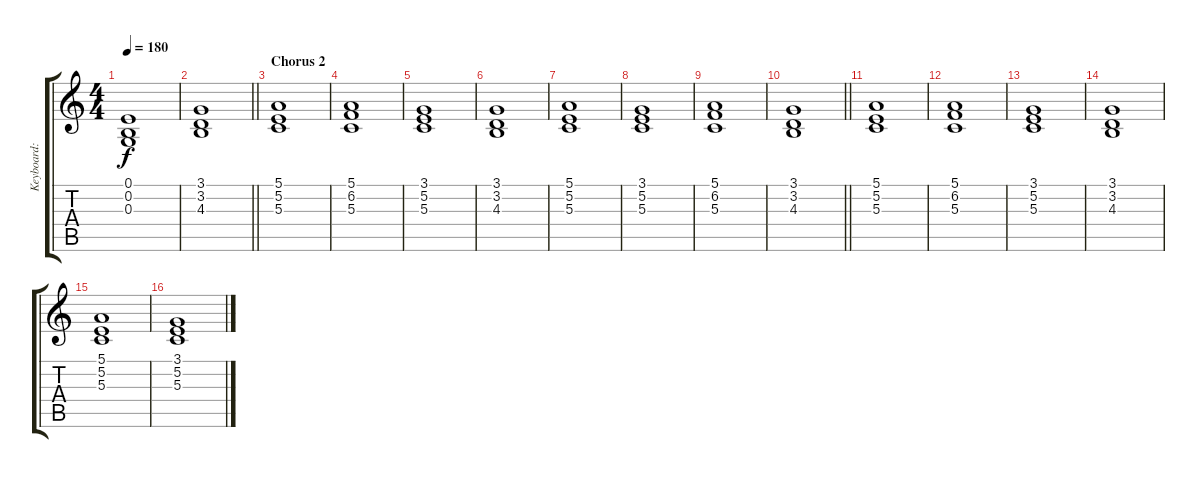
\track ("Keyboard: Juha Mäenpää" "Keyboard: ") {instrument stringensemble1}
\staff {score tabs}
\tuning (E4 B3 G3 D3 A2 E2) {hide}
\ts (4 4)
\tempo 180
\clef g2
\ks aminor
(0.1 0.2 0.3).1{dy f} |
\barLineRight lightlight
(3.1 3.2 4.3).1 |
\section ("" "Chorus 2")
(5.1 5.2 5.3).1 |
(5.1 6.2 5.3).1 |
(3.1 5.2 5.3).1 |
(3.1 3.2 4.3).1 |
(5.1 5.2 5.3).1 |
(3.1 5.2 5.3).1 |
(5.1 6.2 5.3).1 |
\barLineRight lightlight
(3.1 3.2 4.3).1 |
(5.1 5.2 5.3).1 |
(5.1 6.2 5.3).1 |
(3.1 5.2 5.3).1 |
(3.1 3.2 4.3).1 |
(5.1 5.2 5.3).1 |
(3.1 5.2 5.3).1
